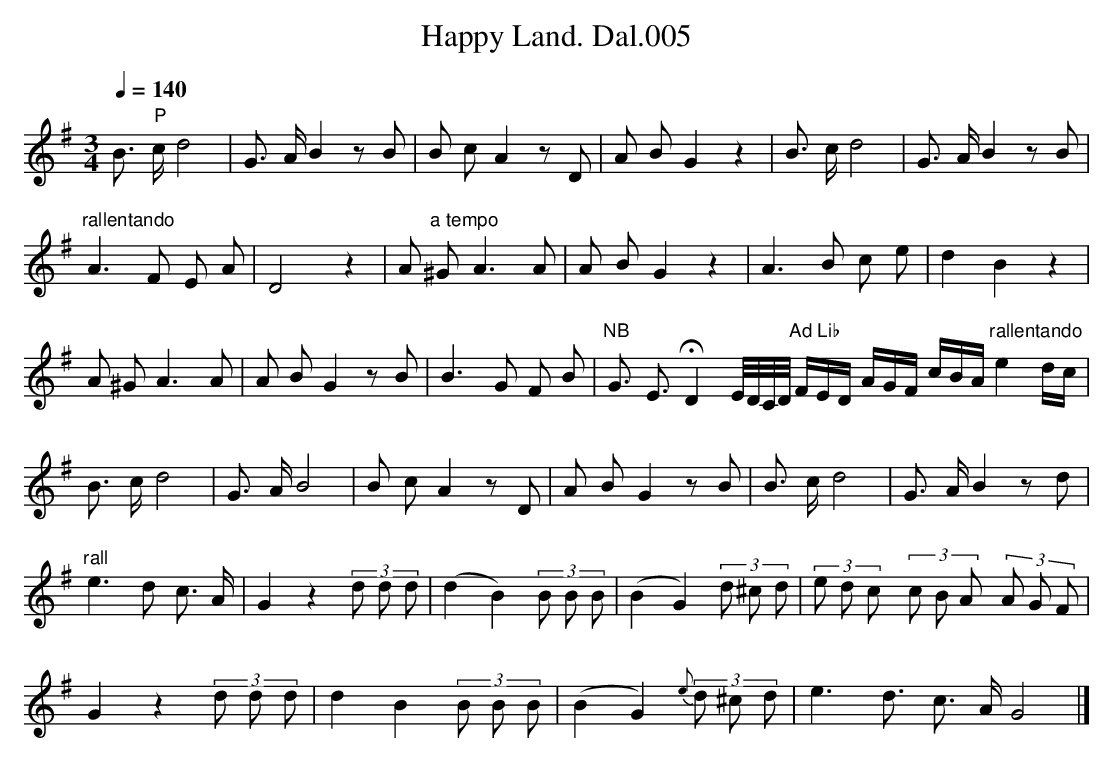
X:1
T:Happy Land. Dal.005
M:3/4
L:1/8
Q:1/4=140
K:G
B3/ "P"c/ d4|G3/ A/ B2z B|B c A2 z D|A B G2 z2|\
B3/ c/ d4|G3/ A/B2 z B|
"rallentando"A3 F E A| D4 z2|\
A "^a tempo"^G A3 A|A B G2 z2|A3 B c e|d2B2z2|
A ^G A3 A|A B G2 z B|B3 G F B|\
"NB"G3/ E3/ HD2 E//D//C//D// "Ad Lib"F/E/D/ A/G/F/ c/B/A/ "rallentando" e2 d/c/|
B3/ c/ d4|G3/ A/ B4|B c A2 zD|A B G2z B|\
B3/ c/ d4|G3/ A/ B2 z d|
"rall"e3 d c3/ A/|G2 z2 (3d d d|\
(d2 B2) (3B B B|(B2 G2) (3d ^c d|\
(3e d c y (3c B A  y(3A G F|
G2 z2 (3d d d|\
d2B2 (3B B B |(B2 G2) {e} (3d ^c d|e3 d3/ c3/ A/ G4|]
